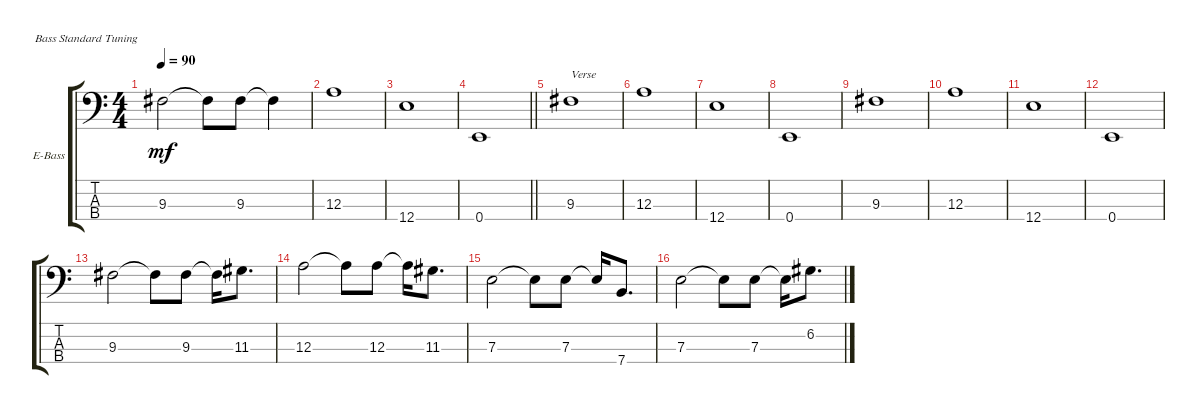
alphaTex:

\defaultSystemsLayout 4
\bracketExtendMode groupsimilarinstruments
\firstSystemTrackNameOrientation horizontal
\otherSystemsTrackNameOrientation horizontal
\track ("Electric Bass" "E-Bass") {instrument electricbassfinger}
\staff {score tabs}
\tuning (G2 D2 A1 E1)
\ts (4 4)
\tempo 90
\clef f4
\ks c
9.3.2{dy mf} 9.3{t}.8 9.3.8 9.3{t}.4 |
12.3.1 |
12.4.1 |
\barLineRight lightlight
0.4.1 |
9.3.1{txt "Verse"} |
12.3.1 |
12.4.1 |
0.4.1 |
9.3.1 |
12.3.1 |
12.4.1 |
0.4.1 |
9.3.2 9.3{t}.8 9.3.8 9.3{t}.16 11.3.8{d} |
12.3.2 12.3{t}.8 12.3.8 12.3{t}.16 11.3.8{d} |
7.3.2 7.3{t}.8 7.3.8 7.3{t}.16 7.4.8{d} |
7.3.2 7.3{t}.8 7.3.8 7.3{t}.16 6.2.8{d}
